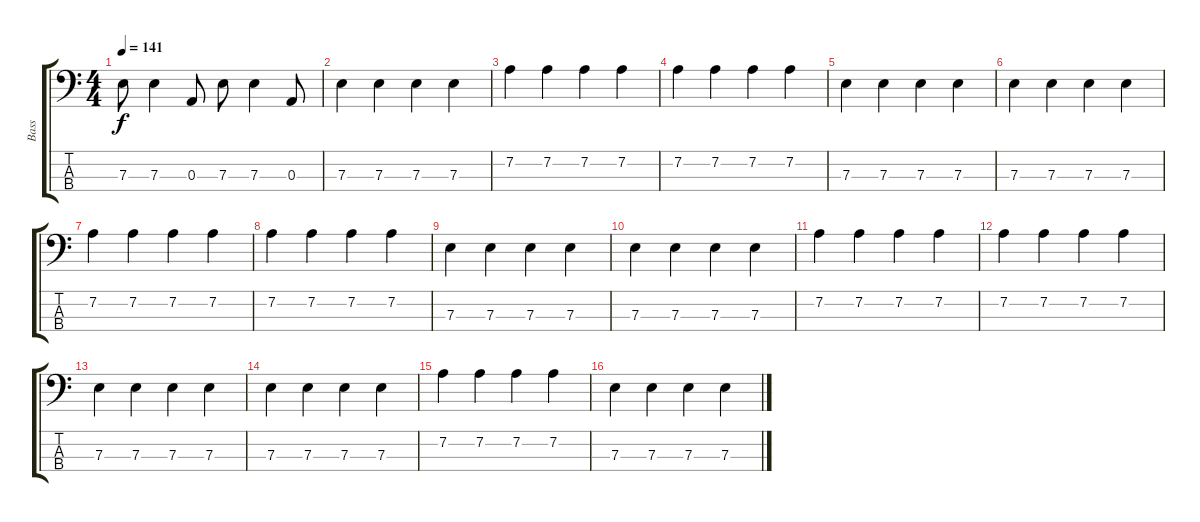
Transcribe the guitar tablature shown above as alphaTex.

\track ("Bass" "Bass") {instrument electricbassfinger}
\staff {score tabs}
\tuning (G2 D2 A1 E1) {hide}
\ts (4 4)
\tempo 141
\clef f4
\ks c
7.3.8{dy f} 7.3.4 0.3.8 7.3.8 7.3.4 0.3.8 |
7.3.4 7.3.4 7.3.4 7.3.4 |
7.2.4 7.2.4 7.2.4 7.2.4 |
7.2.4 7.2.4 7.2.4 7.2.4 |
7.3.4 7.3.4 7.3.4 7.3.4 |
7.3.4 7.3.4 7.3.4 7.3.4 |
7.2.4 7.2.4 7.2.4 7.2.4 |
7.2.4 7.2.4 7.2.4 7.2.4 |
7.3.4 7.3.4 7.3.4 7.3.4 |
7.3.4 7.3.4 7.3.4 7.3.4 |
7.2.4 7.2.4 7.2.4 7.2.4 |
7.2.4 7.2.4 7.2.4 7.2.4 |
7.3.4 7.3.4 7.3.4 7.3.4 |
7.3.4 7.3.4 7.3.4 7.3.4 |
7.2.4 7.2.4 7.2.4 7.2.4 |
7.3.4 7.3.4 7.3.4 7.3.4
